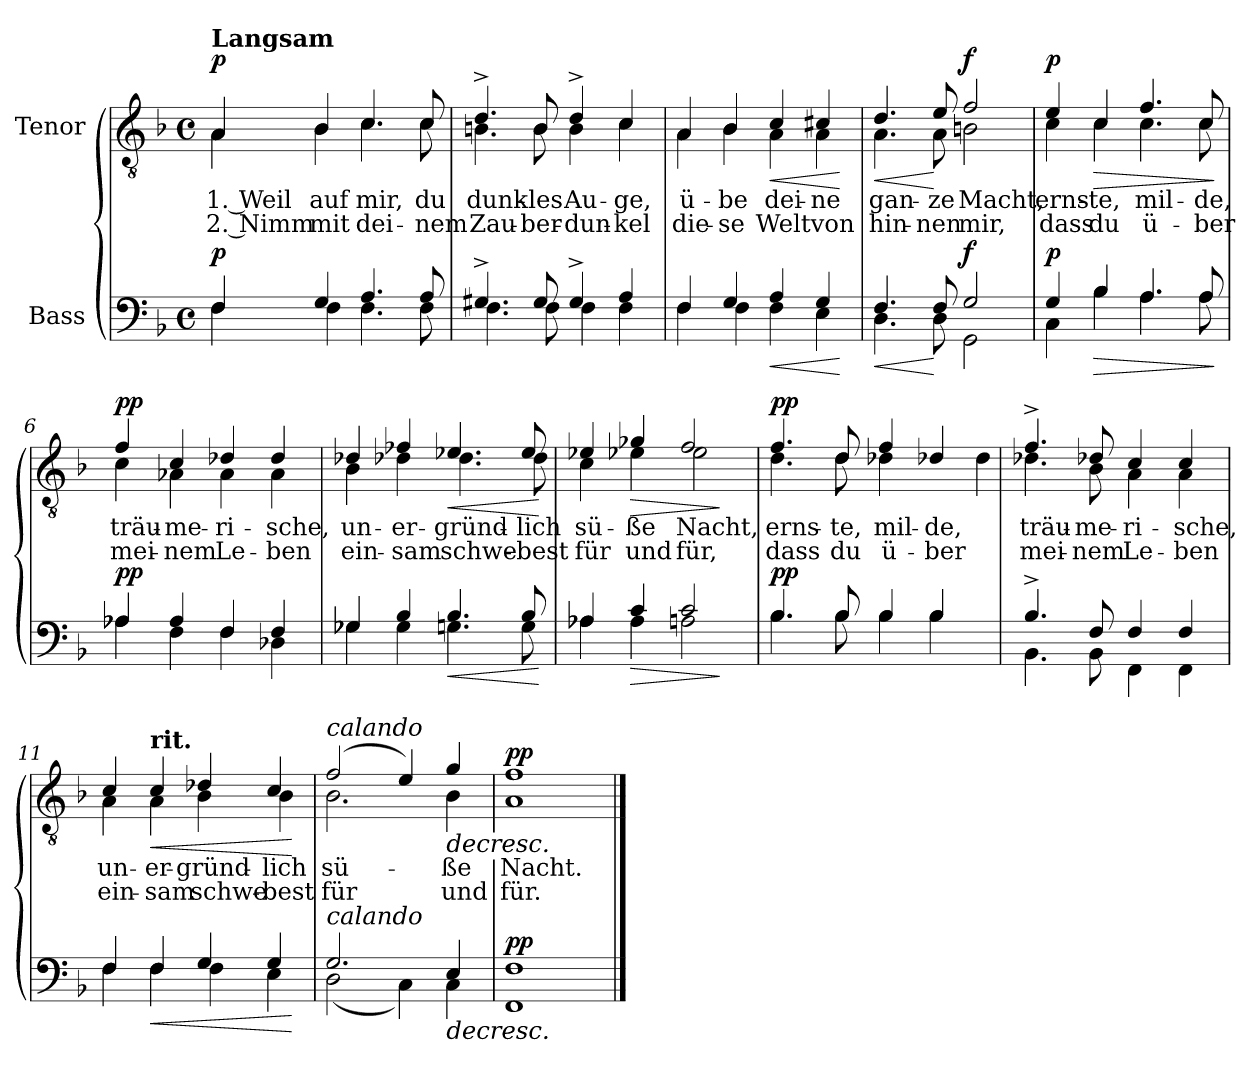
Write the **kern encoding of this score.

**kern	**dynam	**kern	**text	**text	**dynam
*part2	*part2	*part1	*part1	*part1	*part1
*staff2	*staff2	*staff1	*staff1	*staff1	*staff1
*I"Bass	*	*I"Tenor	*	*	*
*clefF4	*	*clefGv2	*	*	*
*k[b-]	*	*k[b-]	*	*	*
*M4/4	*	*M4/4	*	*	*
*met(c)	*	*met(c)	*	*	*
=1	=1	=1	=1	=1	=1
*^	*	*^	*	*	*
!	!	!	!LO:TX:a:B:t=Langsam	!	!	!	!
!	!	!LO:DY:a	!	!	!	!	!LO:DY:a
4F/	4F\	p	4A/	4A\	1. Weil	2. Nimm	p
4G/	4F\	.	4B-/	4B-\	auf	mit	.
4.A/	4.F\	.	4.c/	4.c\	mir,	dei-	.
8A/	8F\	.	8c/	8c\	du	-nem	.
=2	=2	=2	=2	=2	=2	=2	=2
4.G#X^/	4.F\	.	4.d^/	4.Bn\	dunk-	Zau-	.
8G#/	8F\	.	8B/	8B\	-les	-ber-	.
4G#^/	4F\	.	4d^/	4B\	Au-	-dun-	.
4A/	4F\	.	4c/	4c\	-ge,	-kel	.
=3	=3	=3	=3	=3	=3	=3	=3
4F/	4F\	.	4A/	4A\	ü-	die-	.
4G/	4F\	.	4B-/	4B-\	-be	-se	.
!	!	!LO:HP:b	!	!	!	!	!LO:HP:b
4A/	4F\	<	4c/	4A\	dei-	Welt	<
4G/	4E\	.	4c#X/	4A\	-ne	von	.
*v	*v	*	*	*	*	*	*
*	*	*v	*v	*	*	*
.	[	.	.	.	[
!!LO:LB:g=z
=4	=4	=4	=4	=4	=4
!	!LO:HP:b	!	!	!	!LO:HP:b
*^	*	*^	*	*	*
4.F/	4.D\	<	4.d/	4.A\	gan-	hin-	<
8F/	8D\	[	8e/	8A\	-ze	-nen	[
!	!	!LO:DY:a	!	!	!	!	!LO:DY:a
2G/	2GG\	f	2f/	2Bn\	Macht,	mir,	f
=5	=5	=5	=5	=5	=5	=5	=5
!	!	!LO:DY:a	!	!	!	!	!LO:DY:a
4G/	4C\	p	4e/	4c\	erns-	dass	p
!	!	!LO:HP:b	!	!	!	!	!LO:HP:b
4B-/	4B-\	>	4c/	4c\	-te,	du	>
4.A/	4.A\	.	4.f/	4.c\	mil-	ü-	.
8A/	8A\	.	8c/	8c\	-de,	-ber	.
*v	*v	*	*	*	*	*	*
*	*	*v	*v	*	*	*
.	]	.	.	.	]
=6	=6	=6	=6	=6	=6
*^	*	*^	*	*	*
!	!	!LO:DY:a	!	!	!	!	!LO:DY:a
4A-X/	4A-\	pp	4f/	4c\	träu-	mei-	pp
4A-/	4F\	.	4c/	4A-X\	-me-	-nem	.
4F/	4F\	.	4d-X/	4A-\	-ri-	Le-	.
4F/	4D-X\	.	4d-/	4A-\	-sche,	-ben	.
!!LO:LB:g=z	!!
=7	=7	=7	=7	=7	=7	=7	=7
4G-X/	4G-\	.	4d-X/	4B-\	un-	ein-	.
4B-/	4G-\	.	4f-X/	4d-X\	-er-	-sam	.
!	!	!LO:HP:b	!	!	!	!	!LO:HP:b
4.B-/	4.Gn\	<	4.e-X/	4.d-\	-gründ-	schwe-	<
8B-/	8G\	.	8e-/	8d-\	-lich	-best	.
*v	*v	*	*	*	*	*	*
*	*	*v	*v	*	*	*
.	[	.	.	.	[
=8	=8	=8	=8	=8	=8
*^	*	*^	*	*	*
4A-X/	4A-\	.	4e-X/	4c\	sü-	für	.
!	!	!LO:HP:b	!	!	!	!	!LO:HP:b
4c/	4A-\	>	4g-X/	4e-X\	-ße	und	>
2c/	2An\	.	2f/	2e-\	Nacht,	für,	.
*v	*v	*	*	*	*	*	*
*	*	*v	*v	*	*	*
.	]	.	.	.	]
=9	=9	=9	=9	=9	=9
*^	*	*^	*	*	*
!	!	!LO:DY:a	!	!	!	!	!LO:DY:a
4.B-/	4.B-\	pp	4.f/	4.d\	erns-	dass	pp
8B-/	8B-\	.	8d/	8d\	-te,	du	.
4B-/	4B-\	.	4f/	4d-X\	mil-	ü-	.
4B-/	4B-\	.	4d-X/	4d-\	-de,	-ber	.
!!LO:LB:g=z	!!
=10	=10	=10	=10	=10	=10	=10	=10
4.B-^/	4.BB-\	.	4.f^/	4.d-X\	träu-	mei-	.
8F/	8BB-\	.	8d-X/	8B-\	-me-	-nem	.
4F/	4FF\	.	4c/	4A\	-ri-	Le-	.
4F/	4FF\	.	4c/	4A\	-sche,	-ben	.
=11	=11	=11	=11	=11	=11	=11	=11
4F/	4F\	.	4c/	4A\	un-	ein-	.
!	!	!	!LO:TX:a:B:t=rit.	!	!	!	!
!	!	!LO:HP:b	!	!	!	!	!LO:HP:b
4F/	4F\	<	4c/	4A\	-er-	-sam	<
4G/	4F\	.	4d-X/	4B-\	-gründ-	schwe-	.
4G/	4E\	.	4c/	4B-\	-lich	-best	.
*v	*v	*	*	*	*	*	*
*	*	*v	*v	*	*	*
.	[	.	.	.	[
=12	=12	=12	=12	=12	=12
*^	*	*^	*	*	*
!	!	!	!LO:TX:a:i:t=calando	!	!	!	!
!LO:TX:a:i:t=calando	!	!	!	!	!	!	!
2.G/	(2D\	.	(2f/	2.B-\	sü-	für	.
.	4C\)	.	4e/)	.	.	.	.
!	!	!LO:HP:b	!	!	!	!	!LO:HP:b
4E/	4C\	>	4g/	4B-\	-ße	und	>
=13	=13	=13	=13	=13	=13	=13	=13
!	!	!LO:DY:a	!	!	!	!	!LO:DY:a
1F	1FF	pp	1f	1A	Nacht.	für.	pp
*v	*v	*	*	*	*	*	*
*	*	*v	*v	*	*	*
.	]	.	.	.	]
==	==	==	==	==	==
*-	*-	*-	*-	*-	*-
